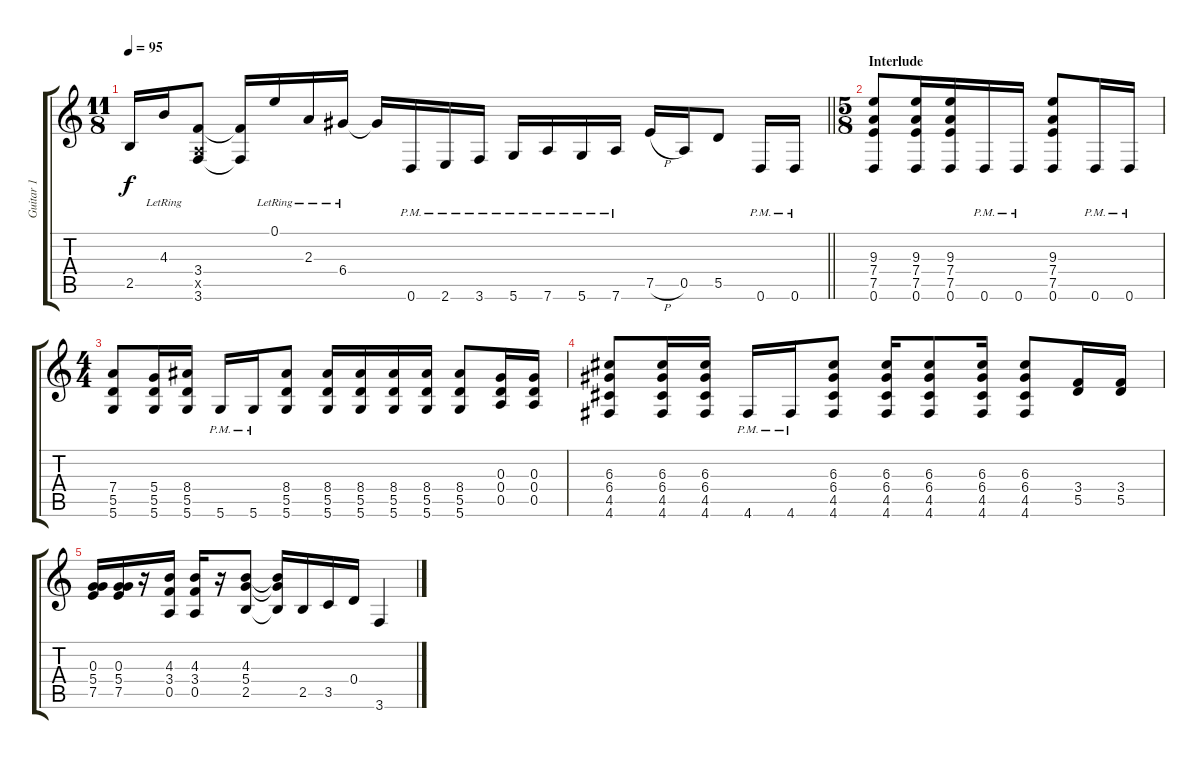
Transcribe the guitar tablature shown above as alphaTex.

\track ("Guitar 1" "Guitar 1") {instrument distortionguitar}
\staff {score tabs}
\tuning (E4 B3 G3 D3 A2 D2) {hide}
\ts (11 8)
\tempo 95
\clef g2
\barLineRight lightlight
\ks c
2.5{t}.16{dy f} 4.3{lr}.16 (3.4 0.5{x} 3.6).8 (3.4{t} 3.6{t}).16 0.1{lr}.16 2.3{lr}.16 6.4{lr}.16 6.4{t}.16 0.6{pm}.16 2.6{pm}.16 3.6{pm}.16 5.6{pm}.16 7.6{pm}.16 5.6{pm}.16 7.6{pm}.16 7.5{h}.16 0.5.16 5.5.8 0.6{pm}.16 0.6{pm}.16 |
\ts (5 8)
\section ("" "Interlude")
(9.3 7.4 7.5 0.6).8 (9.3 7.4 7.5 0.6).16 (9.3 7.4 7.5 0.6).16 0.6{pm}.16 0.6{pm}.16 (9.3 7.4 7.5 0.6).8 0.6{pm}.16 0.6{pm}.16 |
\ts (4 4)
(7.4 5.5 5.6).8 (5.4 5.5 5.6).16 (8.4 5.5 5.6).16 5.6{pm}.16 5.6{pm}.16 (8.4 5.5 5.6).8 (8.4 5.5 5.6).16 (8.4 5.5 5.6).16 (8.4 5.5 5.6).16 (8.4 5.5 5.6).16 (8.4 5.5 5.6).8 (0.3 0.4 0.5).16 (0.3 0.4 0.5).16 |
(6.3 6.4 4.5 4.6).8 (6.3 6.4 4.5 4.6).16 (6.3 6.4 4.5 4.6).16 4.6{pm}.16 4.6{pm}.16 (6.3 6.4 4.5 4.6).8 (6.3 6.4 4.5 4.6).16 (6.3 6.4 4.5 4.6).8 (6.3 6.4 4.5 4.6).16 (6.3 6.4 4.5 4.6).8 (3.4 5.5).16 (3.4 5.5).16 |
(0.3 5.4 7.5).16 (0.3 5.4 7.5).16 r.16 (4.3 3.4 0.5).16 (4.3 3.4 0.5).16 r.16 (4.3 5.4 2.5).8 (4.3{t} 5.4{t} 2.5{t}).16 2.5.16 3.5.16 0.4.16 3.6.4
